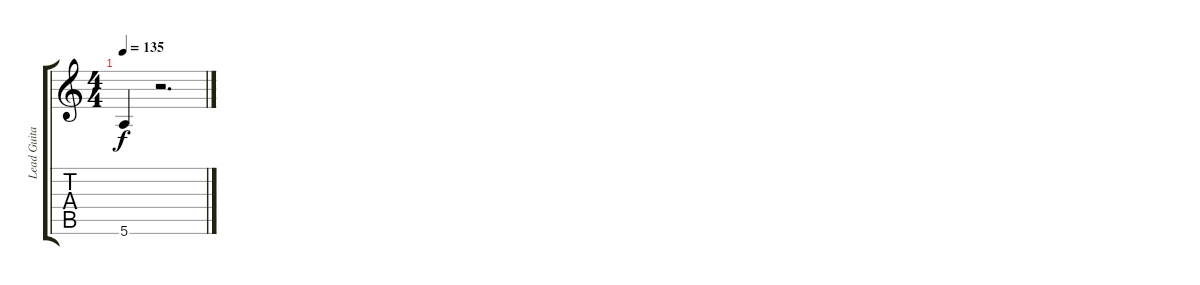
\track ("Lead Guitar" "Lead Guita") {instrument overdrivenguitar}
\staff {score tabs}
\tuning (E4 B3 G3 D3 A2 E2) {hide}
\ts (4 4)
\tempo 135
\clef g2
\ks c
5.6.4{dy f} r.2{d}
